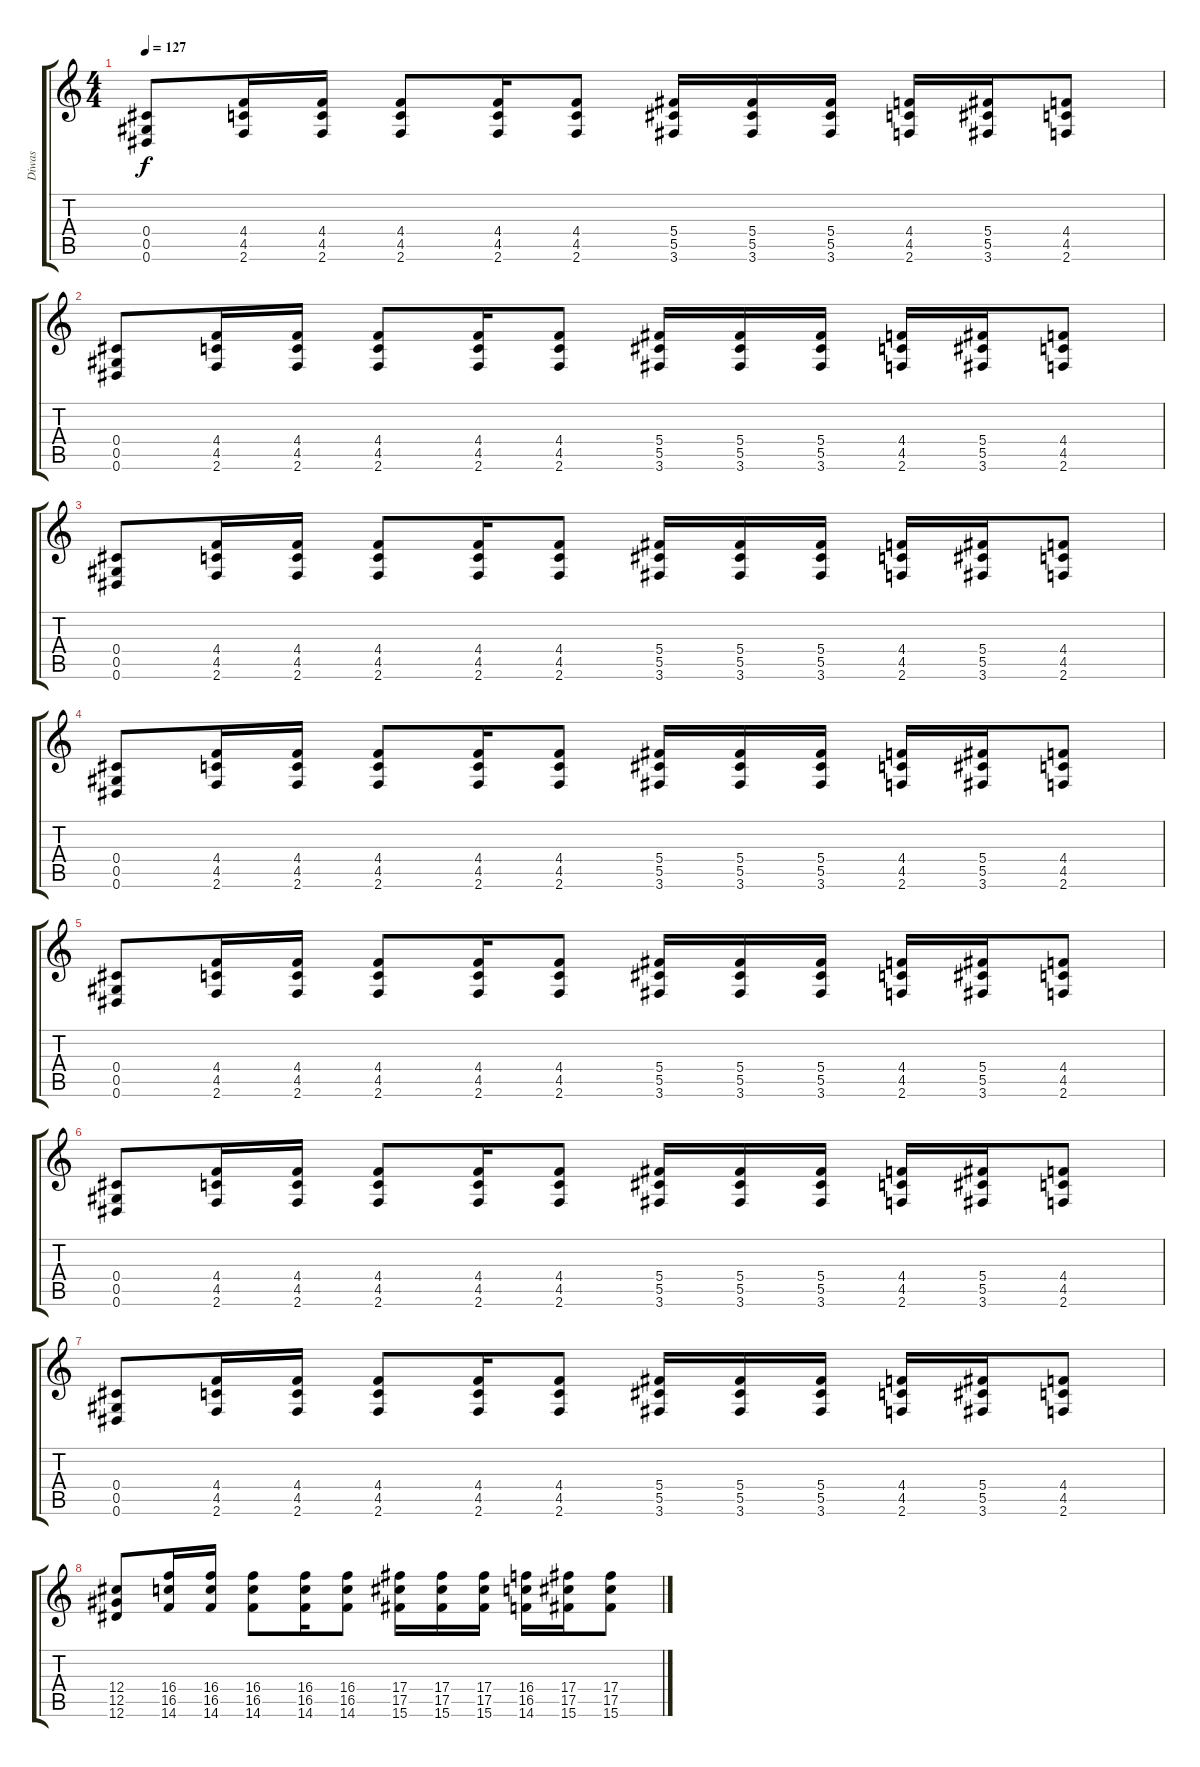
\track ("Diwas" "Diwas") {instrument overdrivenguitar}
\staff {score tabs}
\tuning (Eb4 Bb3 Gb3 Db3 Ab2 Eb2) {hide}
\ts (4 4)
\tempo 127
\clef g2
\ks c
(0.4 0.5 0.6).8{dy f} (4.4 4.5 2.6).16 (4.4 4.5 2.6).16 (4.4 4.5 2.6).8 (4.4 4.5 2.6).16 (4.4 4.5 2.6).8 (5.4 5.5 3.6).16 (5.4 5.5 3.6).16 (5.4 5.5 3.6).16 (4.4 4.5 2.6).16 (5.4 5.5 3.6).16 (4.4 4.5 2.6).8 |
(0.4 0.5 0.6).8 (4.4 4.5 2.6).16 (4.4 4.5 2.6).16 (4.4 4.5 2.6).8 (4.4 4.5 2.6).16 (4.4 4.5 2.6).8 (5.4 5.5 3.6).16 (5.4 5.5 3.6).16 (5.4 5.5 3.6).16 (4.4 4.5 2.6).16 (5.4 5.5 3.6).16 (4.4 4.5 2.6).8 |
(0.4 0.5 0.6).8 (4.4 4.5 2.6).16 (4.4 4.5 2.6).16 (4.4 4.5 2.6).8 (4.4 4.5 2.6).16 (4.4 4.5 2.6).8 (5.4 5.5 3.6).16 (5.4 5.5 3.6).16 (5.4 5.5 3.6).16 (4.4 4.5 2.6).16 (5.4 5.5 3.6).16 (4.4 4.5 2.6).8 |
(0.4 0.5 0.6).8 (4.4 4.5 2.6).16 (4.4 4.5 2.6).16 (4.4 4.5 2.6).8 (4.4 4.5 2.6).16 (4.4 4.5 2.6).8 (5.4 5.5 3.6).16 (5.4 5.5 3.6).16 (5.4 5.5 3.6).16 (4.4 4.5 2.6).16 (5.4 5.5 3.6).16 (4.4 4.5 2.6).8 |
(0.4 0.5 0.6).8 (4.4 4.5 2.6).16 (4.4 4.5 2.6).16 (4.4 4.5 2.6).8 (4.4 4.5 2.6).16 (4.4 4.5 2.6).8 (5.4 5.5 3.6).16 (5.4 5.5 3.6).16 (5.4 5.5 3.6).16 (4.4 4.5 2.6).16 (5.4 5.5 3.6).16 (4.4 4.5 2.6).8 |
(0.4 0.5 0.6).8 (4.4 4.5 2.6).16 (4.4 4.5 2.6).16 (4.4 4.5 2.6).8 (4.4 4.5 2.6).16 (4.4 4.5 2.6).8 (5.4 5.5 3.6).16 (5.4 5.5 3.6).16 (5.4 5.5 3.6).16 (4.4 4.5 2.6).16 (5.4 5.5 3.6).16 (4.4 4.5 2.6).8 |
(0.4 0.5 0.6).8 (4.4 4.5 2.6).16 (4.4 4.5 2.6).16 (4.4 4.5 2.6).8 (4.4 4.5 2.6).16 (4.4 4.5 2.6).8 (5.4 5.5 3.6).16 (5.4 5.5 3.6).16 (5.4 5.5 3.6).16 (4.4 4.5 2.6).16 (5.4 5.5 3.6).16 (4.4 4.5 2.6).8 |
(12.4 12.5 12.6).8 (16.4 16.5 14.6).16 (16.4 16.5 14.6).16 (16.4 16.5 14.6).8 (16.4 16.5 14.6).16 (16.4 16.5 14.6).8 (17.4 17.5 15.6).16 (17.4 17.5 15.6).16 (17.4 17.5 15.6).16 (16.4 16.5 14.6).16 (17.4 17.5 15.6).16 (17.4 17.5 15.6).8
